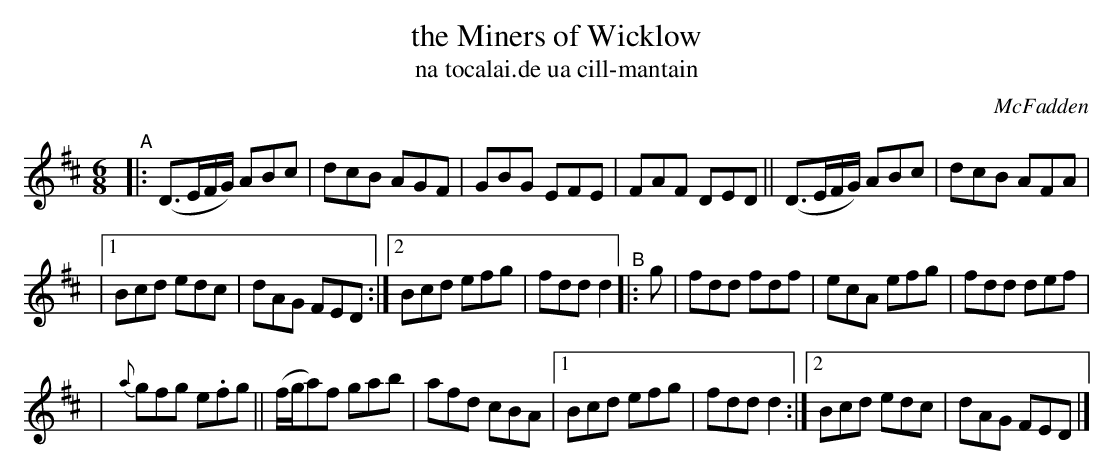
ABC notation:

X:1
T: the Miners of Wicklow
T: na tocalai\.de ua cill-mantain
O: McFadden
M: 6/8
K: D
"^A"|: (D3/E/F/G/) ABc | dcB AGF | GBG EFE | FAF DED || (D3/E/F/G/) ABc | dcB AFA |
|[1 Bcd edc | dAG FED :|[2 Bcd efg | fdd d2 "^B"|: g | fdd fdf | ecA efg | fdd def |
| {a}gfg e.fg || (f/g/a)f gab | afd cBA |[1 Bcd efg | fdd d2 :|[2 Bcd edc | dAG FED |]
